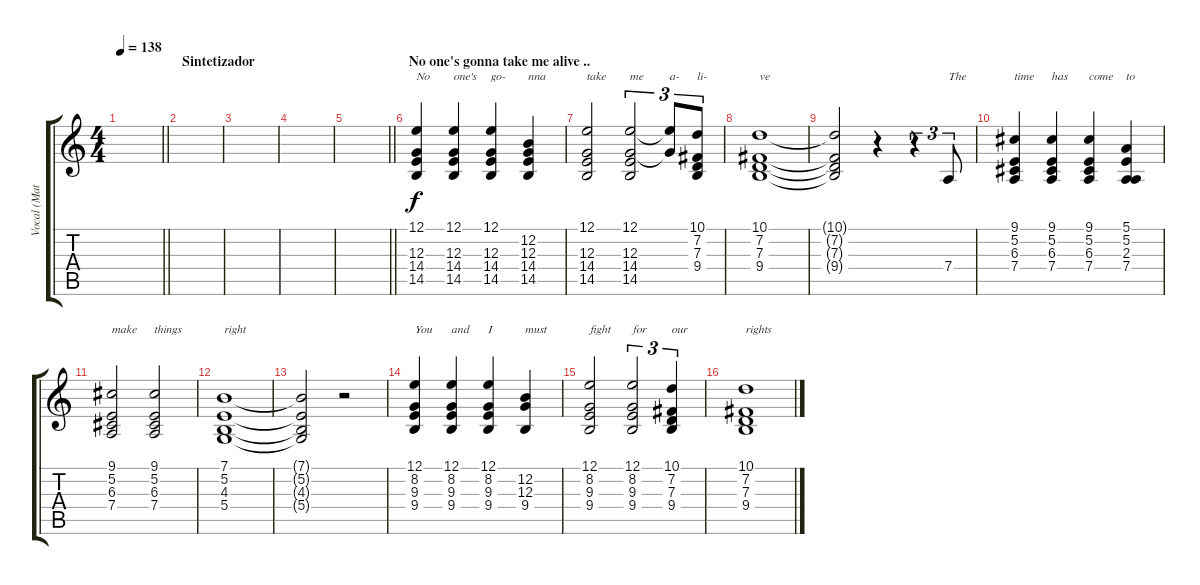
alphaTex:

\track ("Vocal (Matt,Chris y Morgan)" "Vocal (Mat") {instrument flute}
\staff {score tabs}
\tuning (E4 B3 G3 D3 A2 E2) {hide}
\ts (4 4)
\tempo 138
\clef g2
\barLineRight lightlight
\ks c
|
\section ("" "Sintetizador")
|
|
|
\barLineRight lightlight
|
\section ("" "No one's gonna take me alive ..")
(12.1 12.3 14.4 14.5).4{txt "No"} (12.1 12.3 14.4 14.5).4{txt "one's"} (12.1 12.3 14.4 14.5).4{txt "go-"} (12.2 12.3 14.4 14.5).4{txt "nna"} |
(12.1 12.3 14.4 14.5).2{txt "take"} (12.1 12.3 14.4 14.5).2{tu (3 2) txt "me"} (12.1{t} 12.3{t}).8{tu (3 2) txt "a-"} (10.1 7.2 7.3 9.4).8{tu (3 2) txt "li-"} |
(10.1 7.2 7.3 9.4).1{txt "ve"} |
(10.1{t} 7.2{t} 7.3{t} 9.4{t}).2 r.4 r.4{tu (3 2)} 7.4.8{tu (3 2) txt "The"} |
(9.1 5.2 6.3 7.4).4{txt "time"} (9.1 5.2 6.3 7.4).4{txt "has"} (9.1 5.2 6.3 7.4).4{txt "come"} (5.1 5.2 2.3 7.4).4{txt "to"} |
(9.1 5.2 6.3 7.4).2{txt "make"} (9.1 5.2 6.3 7.4).2{txt "things"} |
(7.1 5.2 4.3 5.4).1{txt "right"} |
(7.1{t} 5.2{t} 4.3{t} 5.4{t}).2 r.2 |
(12.1 8.2 9.3 9.4).4{txt "You"} (12.1 8.2 9.3 9.4).4{txt "and"} (12.1 8.2 9.3 9.4).4{txt "I"} (12.2 12.3 9.4).4{txt "must"} |
(12.1 8.2 9.3 9.4).2{txt "fight"} (12.1 8.2 9.3 9.4).2{tu (3 2) txt "for"} (10.1 7.2 7.3 9.4).4{tu (3 2) txt "our"} |
(10.1 7.2 7.3 9.4).1{txt "rights"}
